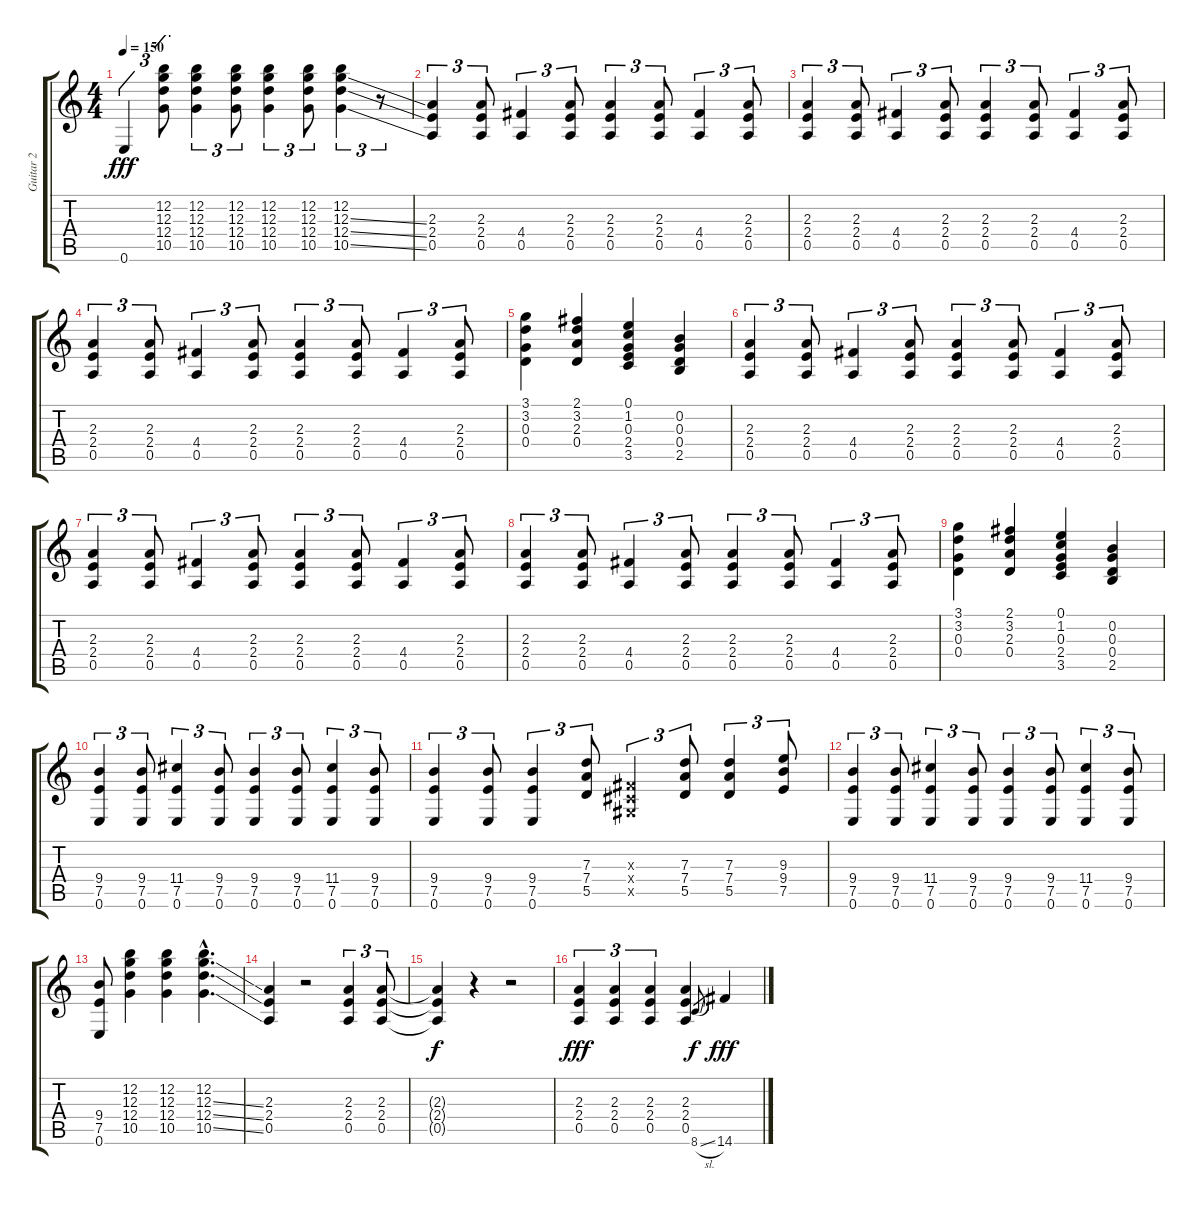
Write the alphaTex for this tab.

\track ("Guitar 2" "Guitar 2") {instrument distortionguitar}
\staff {score tabs}
\tuning (E4 B3 G3 D3 A2 E2) {hide}
\ts (4 4)
\tempo 150
\clef g2
\ks c
0.6.4{tu (3 2) dy fff} (12.2 12.3 12.4 10.5).8{tu (3 2)} (12.2 12.3 12.4 10.5).4{tu (3 2)} (12.2 12.3 12.4 10.5).8{tu (3 2)} (12.2 12.3 12.4 10.5).4{tu (3 2)} (12.2 12.3 12.4 10.5).8{tu (3 2)} (12.2 12.3{ss} 12.4{ss} 10.5{ss}).4{tu (3 2)} r.8{tu (3 2)} |
(2.3 2.4 0.5).4{tu (3 2)} (2.3 2.4 0.5).8{tu (3 2)} (4.4 0.5).4{tu (3 2)} (2.3 2.4 0.5).8{tu (3 2)} (2.3 2.4 0.5).4{tu (3 2)} (2.3 2.4 0.5).8{tu (3 2)} (4.4 0.5).4{tu (3 2)} (2.3 2.4 0.5).8{tu (3 2)} |
(2.3 2.4 0.5).4{tu (3 2)} (2.3 2.4 0.5).8{tu (3 2)} (4.4 0.5).4{tu (3 2)} (2.3 2.4 0.5).8{tu (3 2)} (2.3 2.4 0.5).4{tu (3 2)} (2.3 2.4 0.5).8{tu (3 2)} (4.4 0.5).4{tu (3 2)} (2.3 2.4 0.5).8{tu (3 2)} |
(2.3 2.4 0.5).4{tu (3 2)} (2.3 2.4 0.5).8{tu (3 2)} (4.4 0.5).4{tu (3 2)} (2.3 2.4 0.5).8{tu (3 2)} (2.3 2.4 0.5).4{tu (3 2)} (2.3 2.4 0.5).8{tu (3 2)} (4.4 0.5).4{tu (3 2)} (2.3 2.4 0.5).8{tu (3 2)} |
(3.1 3.2 0.3 0.4).4 (2.1 3.2 2.3 0.4).4 (0.1 1.2 0.3 2.4 3.5).4 (0.2 0.3 0.4 2.5).4 |
(2.3 2.4 0.5).4{tu (3 2)} (2.3 2.4 0.5).8{tu (3 2)} (4.4 0.5).4{tu (3 2)} (2.3 2.4 0.5).8{tu (3 2)} (2.3 2.4 0.5).4{tu (3 2)} (2.3 2.4 0.5).8{tu (3 2)} (4.4 0.5).4{tu (3 2)} (2.3 2.4 0.5).8{tu (3 2)} |
(2.3 2.4 0.5).4{tu (3 2)} (2.3 2.4 0.5).8{tu (3 2)} (4.4 0.5).4{tu (3 2)} (2.3 2.4 0.5).8{tu (3 2)} (2.3 2.4 0.5).4{tu (3 2)} (2.3 2.4 0.5).8{tu (3 2)} (4.4 0.5).4{tu (3 2)} (2.3 2.4 0.5).8{tu (3 2)} |
(2.3 2.4 0.5).4{tu (3 2)} (2.3 2.4 0.5).8{tu (3 2)} (4.4 0.5).4{tu (3 2)} (2.3 2.4 0.5).8{tu (3 2)} (2.3 2.4 0.5).4{tu (3 2)} (2.3 2.4 0.5).8{tu (3 2)} (4.4 0.5).4{tu (3 2)} (2.3 2.4 0.5).8{tu (3 2)} |
(3.1 3.2 0.3 0.4).4 (2.1 3.2 2.3 0.4).4 (0.1 1.2 0.3 2.4 3.5).4 (0.2 0.3 0.4 2.5).4 |
(9.4 7.5 0.6).4{tu (3 2)} (9.4 7.5 0.6).8{tu (3 2)} (11.4 7.5 0.6).4{tu (3 2)} (9.4 7.5 0.6).8{tu (3 2)} (9.4 7.5 0.6).4{tu (3 2)} (9.4 7.5 0.6).8{tu (3 2)} (11.4 7.5 0.6).4{tu (3 2)} (9.4 7.5 0.6).8{tu (3 2)} |
(9.4 7.5 0.6).4{tu (3 2)} (9.4 7.5 0.6).8{tu (3 2)} (9.4 7.5 0.6).4{tu (3 2)} (7.3 7.4 5.5).8{tu (3 2)} (-1.3{x} -1.4{x} -1.5{x}).4{tu (3 2)} (7.3 7.4 5.5).8{tu (3 2)} (7.3 7.4 5.5).4{tu (3 2)} (9.3 9.4 7.5).8{tu (3 2)} |
(9.4 7.5 0.6).4{tu (3 2)} (9.4 7.5 0.6).8{tu (3 2)} (11.4 7.5 0.6).4{tu (3 2)} (9.4 7.5 0.6).8{tu (3 2)} (9.4 7.5 0.6).4{tu (3 2)} (9.4 7.5 0.6).8{tu (3 2)} (11.4 7.5 0.6).4{tu (3 2)} (9.4 7.5 0.6).8{tu (3 2)} |
(9.4 7.5 0.6).8 (12.2 12.3 12.4 10.5).4 (12.2 12.3 12.4 10.5).4 (12.2{hac} 12.3{ss hac} 12.4{ss hac} 10.5{ss hac}).4{d} |
(2.3 2.4 0.5).4 r.2 (2.3 2.4 0.5).4{tu (3 2)} (2.3 2.4 0.5).8{tu (3 2)} |
(2.3{t} 2.4{t} 0.5{t}).4{dy f} r.4 r.2 |
(2.3 2.4 0.5).4{tu (3 2) dy fff} (2.3 2.4 0.5).4{tu (3 2)} (2.3 2.4 0.5).4{tu (3 2)} (2.3 2.4 0.5).4 8.6{sl}.8{gr dy f} 14.6.4{dy fff}
